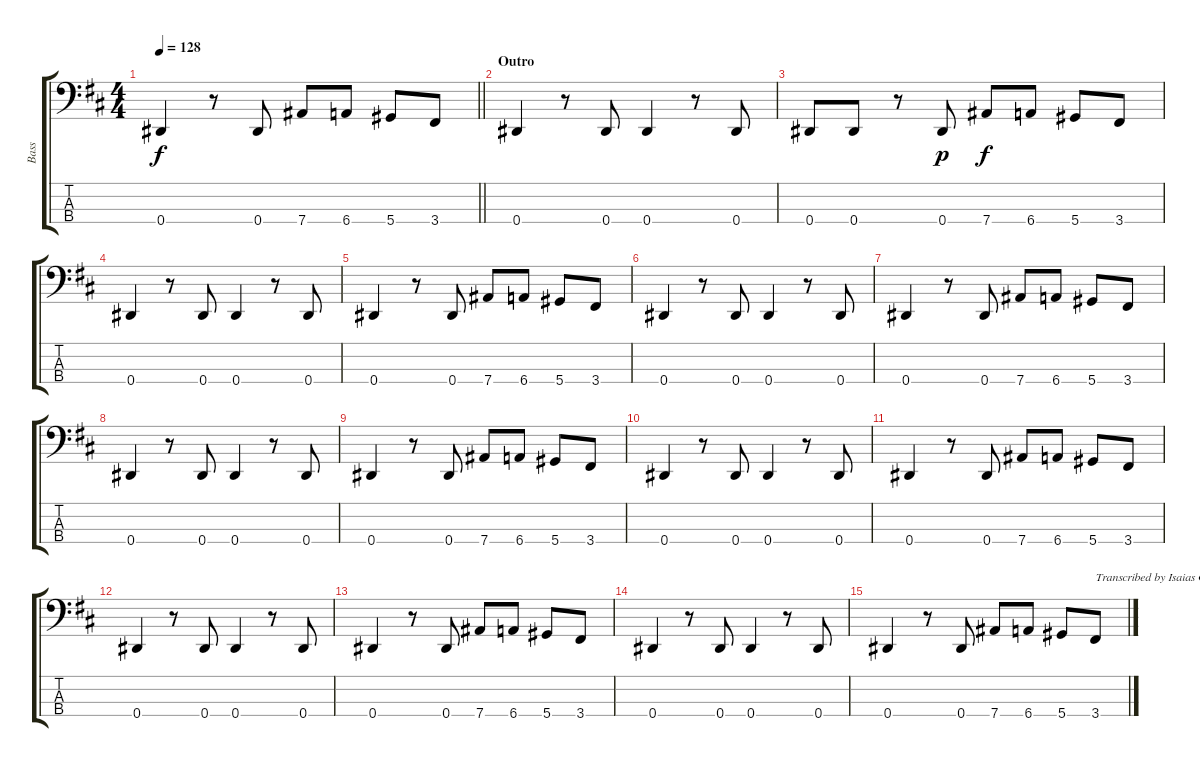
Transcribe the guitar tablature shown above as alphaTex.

\track ("Bass" "Bass") {instrument electricbassfinger}
\staff {score tabs}
\tuning (Gb2 Db2 Ab1 Eb1) {hide}
\ts (4 4)
\tempo 128
\clef f4
\barLineRight lightlight
\ks bminor
0.4.4{dy f} r.8 0.4.8 7.4.8 6.4.8 5.4.8 3.4.8 |
\section ("" "Outro")
0.4.4 r.8 0.4.8 0.4.4 r.8 0.4.8 |
0.4.8 0.4.8 r.8 0.4.8{dy p} 7.4.8{dy f} 6.4.8 5.4.8 3.4.8 |
0.4.4 r.8 0.4.8 0.4.4 r.8 0.4.8 |
0.4.4 r.8 0.4.8 7.4.8 6.4.8 5.4.8 3.4.8 |
0.4.4 r.8 0.4.8 0.4.4 r.8 0.4.8 |
0.4.4 r.8 0.4.8 7.4.8 6.4.8 5.4.8 3.4.8 |
0.4.4 r.8 0.4.8 0.4.4 r.8 0.4.8 |
0.4.4 r.8 0.4.8 7.4.8 6.4.8 5.4.8 3.4.8 |
0.4.4 r.8 0.4.8 0.4.4 r.8 0.4.8 |
0.4.4 r.8 0.4.8 7.4.8 6.4.8 5.4.8 3.4.8 |
0.4.4 r.8 0.4.8 0.4.4 r.8 0.4.8 |
0.4.4 r.8 0.4.8 7.4.8 6.4.8 5.4.8 3.4.8 |
0.4.4 r.8 0.4.8 0.4.4 r.8 0.4.8 |
0.4.4 r.8 0.4.8 7.4.8 6.4.8 5.4.8 3.4.8{txt "Transcribed by Isaias Garcia (TexasFury)"}
